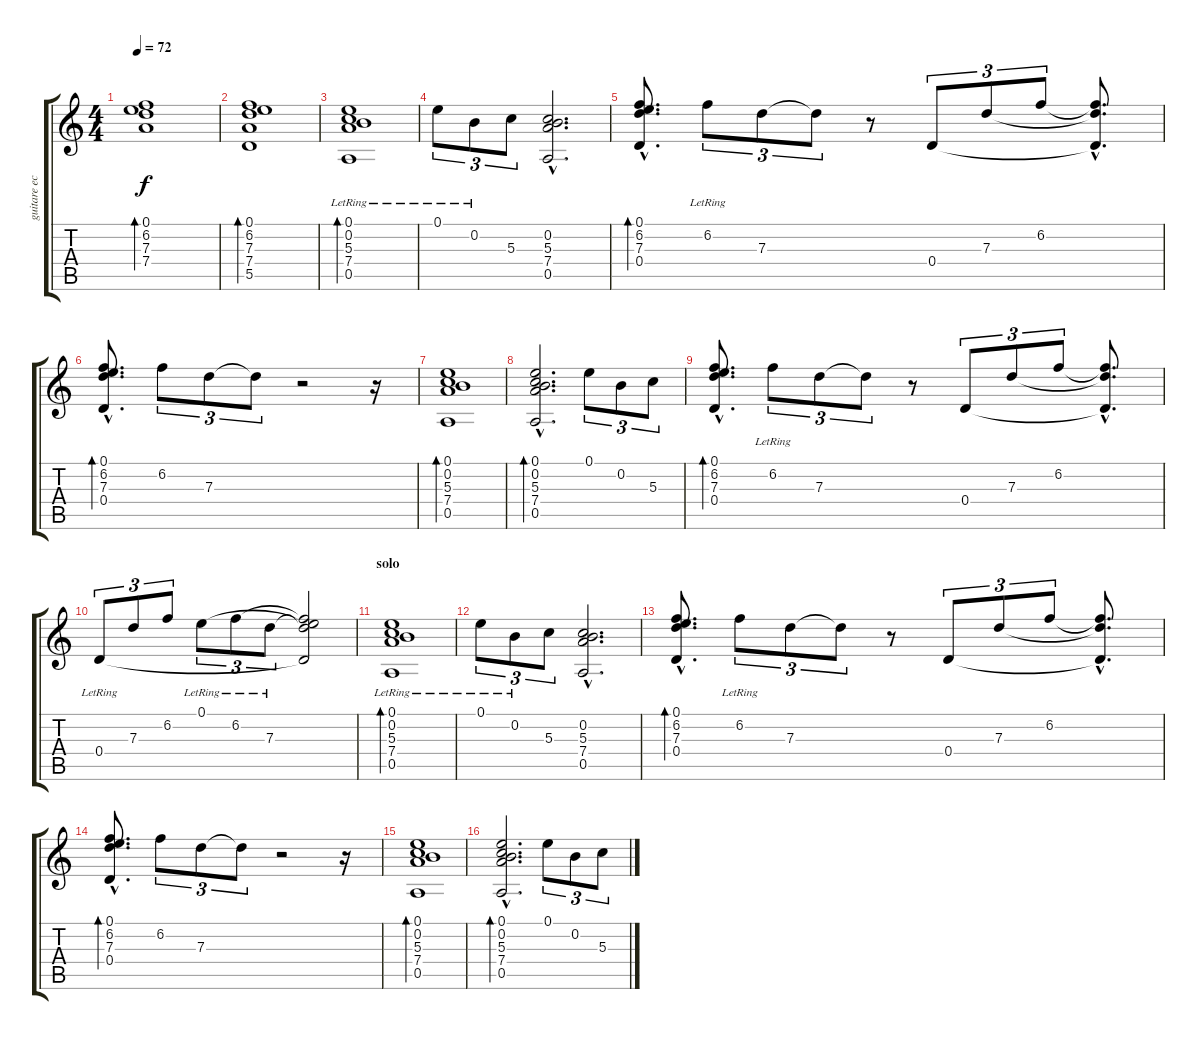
\track ("guitare echo" "guitare ec") {instrument electricguitarjazz}
\staff {score tabs}
\tuning (E4 B3 G3 D3 A2 E2) {hide}
\ts (4 4)
\tempo 72
\clef g2
\ks c
(0.1 6.2 7.3 7.4).1{bd 120 dy f instrument electricguitarclean} |
(0.1 6.2 7.3 7.4 5.5).1{bd 120} |
(0.1 0.2 5.3 7.4{lr} 0.5{lr}).1{bd 120} |
0.1{lr}.8{tu (3 2)} 0.2{lr}.8{tu (3 2)} 5.3.8{tu (3 2)} (0.2{hac} 5.3{hac} 7.4{hac} 0.5{hac}).2{d} |
(0.1{hac} 6.2{hac} 7.3{hac} 0.4{hac}).8{d bd 480} 6.2{lr}.8{tu (3 2)} 7.3.8{tu (3 2)} 7.3{t}.8{tu (3 2)} r.8 0.4.8{tu (3 2)} 7.3.8{tu (3 2)} 6.2.8{tu (3 2)} (6.2{hac t} 7.3{hac t} 0.4{hac t}).8{d} |
(0.1{hac} 6.2{hac} 7.3{hac} 0.4{hac}).8{d bd 240} 6.2.8{tu (3 2)} 7.3.8{tu (3 2)} 7.3{t}.8{tu (3 2)} r.2 r.16 |
(0.1 0.2 5.3 7.4 0.5).1{bd 240} |
(0.1{hac} 0.2{hac} 5.3{hac} 7.4{hac} 0.5{hac}).2{d bd 240} 0.1.8{tu (3 2)} 0.2.8{tu (3 2)} 5.3.8{tu (3 2)} |
(0.1{hac} 6.2{hac} 7.3{hac} 0.4{hac}).8{d bd 480} 6.2{lr}.8{tu (3 2)} 7.3.8{tu (3 2)} 7.3{t}.8{tu (3 2)} r.8 0.4.8{tu (3 2)} 7.3.8{tu (3 2)} 6.2.8{tu (3 2)} (6.2{hac t} 7.3{hac t} 0.4{hac t}).8{d} |
0.4{lr}.8{tu (3 2)} 7.3.8{tu (3 2)} 6.2.8{tu (3 2)} 0.1{lr}.8{tu (3 2)} 6.2{lr}.8{tu (3 2)} 7.3{lr}.8{tu (3 2)} (0.1{t} 6.2{t} 7.3{t} 0.4{t}).2 |
\section ("" "solo")
(0.1 0.2 5.3 7.4{lr} 0.5{lr}).1{bd 120} |
0.1{lr}.8{tu (3 2)} 0.2{lr}.8{tu (3 2)} 5.3.8{tu (3 2)} (0.2{hac} 5.3{hac} 7.4{hac} 0.5{hac}).2{d} |
(0.1{hac} 6.2{hac} 7.3{hac} 0.4{hac}).8{d bd 480} 6.2{lr}.8{tu (3 2)} 7.3.8{tu (3 2)} 7.3{t}.8{tu (3 2)} r.8 0.4.8{tu (3 2)} 7.3.8{tu (3 2)} 6.2.8{tu (3 2)} (6.2{hac t} 7.3{hac t} 0.4{hac t}).8{d} |
(0.1{hac} 6.2{hac} 7.3{hac} 0.4{hac}).8{d bd 240} 6.2.8{tu (3 2)} 7.3.8{tu (3 2)} 7.3{t}.8{tu (3 2)} r.2 r.16 |
(0.1 0.2 5.3 7.4 0.5).1{bd 240} |
(0.1{hac} 0.2{hac} 5.3{hac} 7.4{hac} 0.5{hac}).2{d bd 240} 0.1.8{tu (3 2)} 0.2.8{tu (3 2)} 5.3.8{tu (3 2)}
